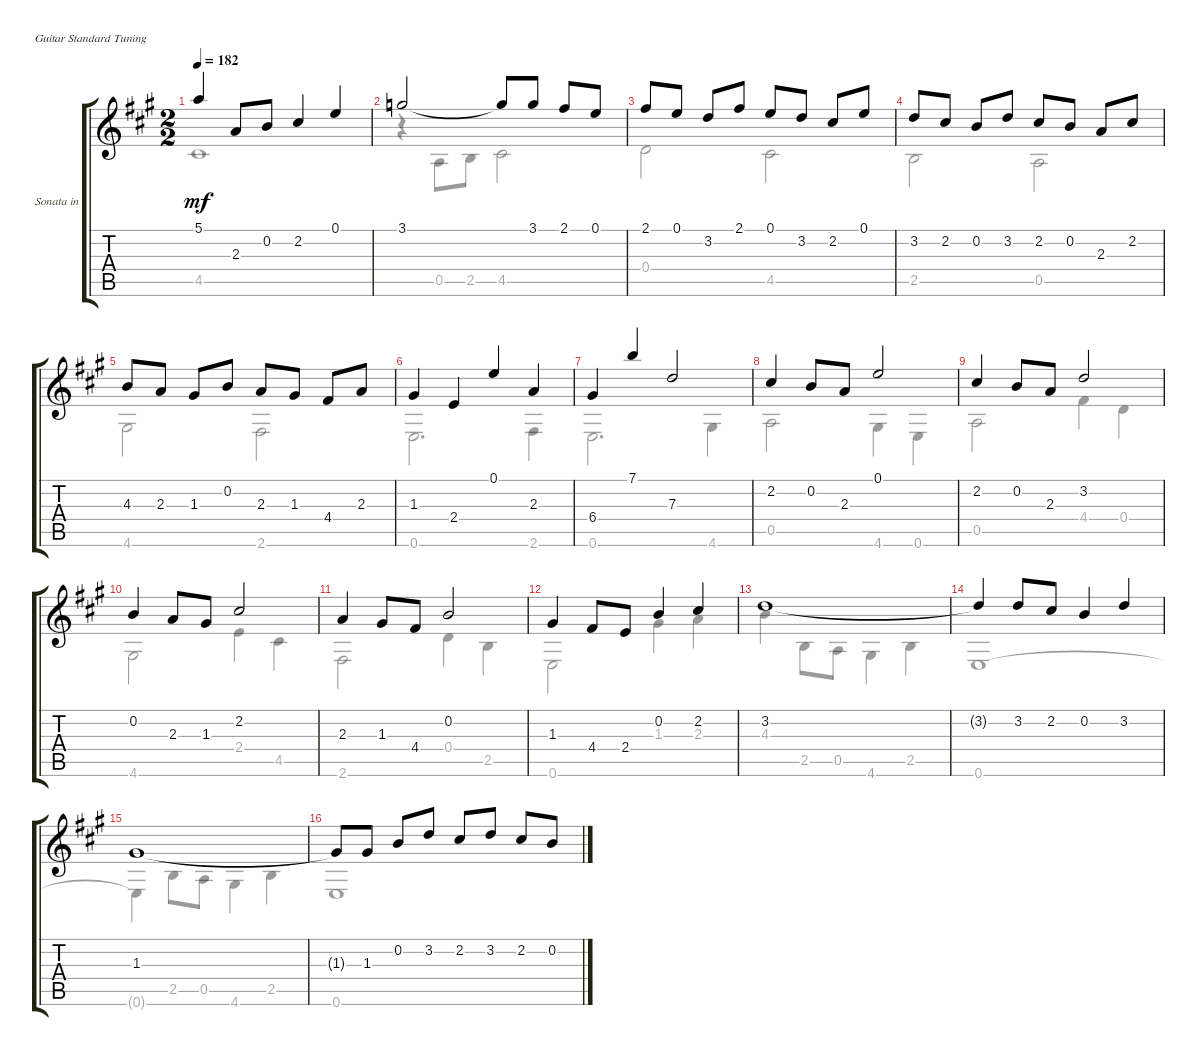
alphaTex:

\bracketExtendMode groupsimilarinstruments
\firstSystemTrackNameOrientation horizontal
\otherSystemsTrackNameOrientation horizontal
\track ("Sonata in F# - Bourrée" "Sonata in ") {instrument acousticguitarnylon}
\staff {score tabs}
\tuning (E4 B3 G3 D3 A2 E2)
\voice
\ts (2 2)
\tempo 182
\clef g2
\ks a
5.1.4{dy mf} 2.3.8 0.2.8 2.2.4 0.1.4 |
3.1.2 3.1{t}.8 3.1.8 2.1.8 0.1.8 |
2.1.8 0.1.8 3.2.8 2.1.8 0.1.8 3.2.8 2.2.8 0.1.8 |
3.2.8 2.2.8 0.2.8 3.2.8 2.2.8 0.2.8 2.3.8 2.2.8 |
4.3.8 2.3.8 1.3.8 0.2.8 2.3.8 1.3.8 4.4.8 2.3.8 |
1.3.4 2.4.4 0.1.4 2.3.4 |
6.4.4 7.1.4 7.3.2 |
2.2.4 0.2.8 2.3.8 0.1.2 |
2.2.4 0.2.8 2.3.8 3.2.2 |
0.2.4 2.3.8 1.3.8 2.2.2 |
2.3.4 1.3.8 4.4.8 0.2.2 |
1.3.4 4.4.8 2.4.8 0.2.4 2.2.4 |
3.2.1 |
3.2{t}.4 3.2.8 2.2.8 0.2.4 3.2.4 |
1.3.1 |
1.3{t}.8 1.3.8 0.2.8 3.2.8 2.2.8 3.2.8 2.2.8 0.2.8
\voice
\clef g2
\ottava regular
\simile none
\ks a
4.5.1{dy mf} |
r.4 0.5.8 2.5.8 4.5.2 |
0.4.2 4.5.2 |
2.5.2 0.5.2 |
4.6.2 2.6.2 |
0.6.2{d} 2.6.4 |
0.6.2{d} 4.6.4 |
0.5.2 4.6.4 0.6.4 |
0.5.2 4.4.4 0.4.4 |
4.6.2 2.4.4 4.5.4 |
2.6.2 0.4.4 2.5.4 |
0.6.2 1.3.4 2.3.4 |
4.3.4 2.5.8 0.5.8 4.6.4 2.5.4 |
0.6.1 |
0.6{t}.4 2.5.8 0.5.8 4.6.4 2.5.4 |
0.6.1
